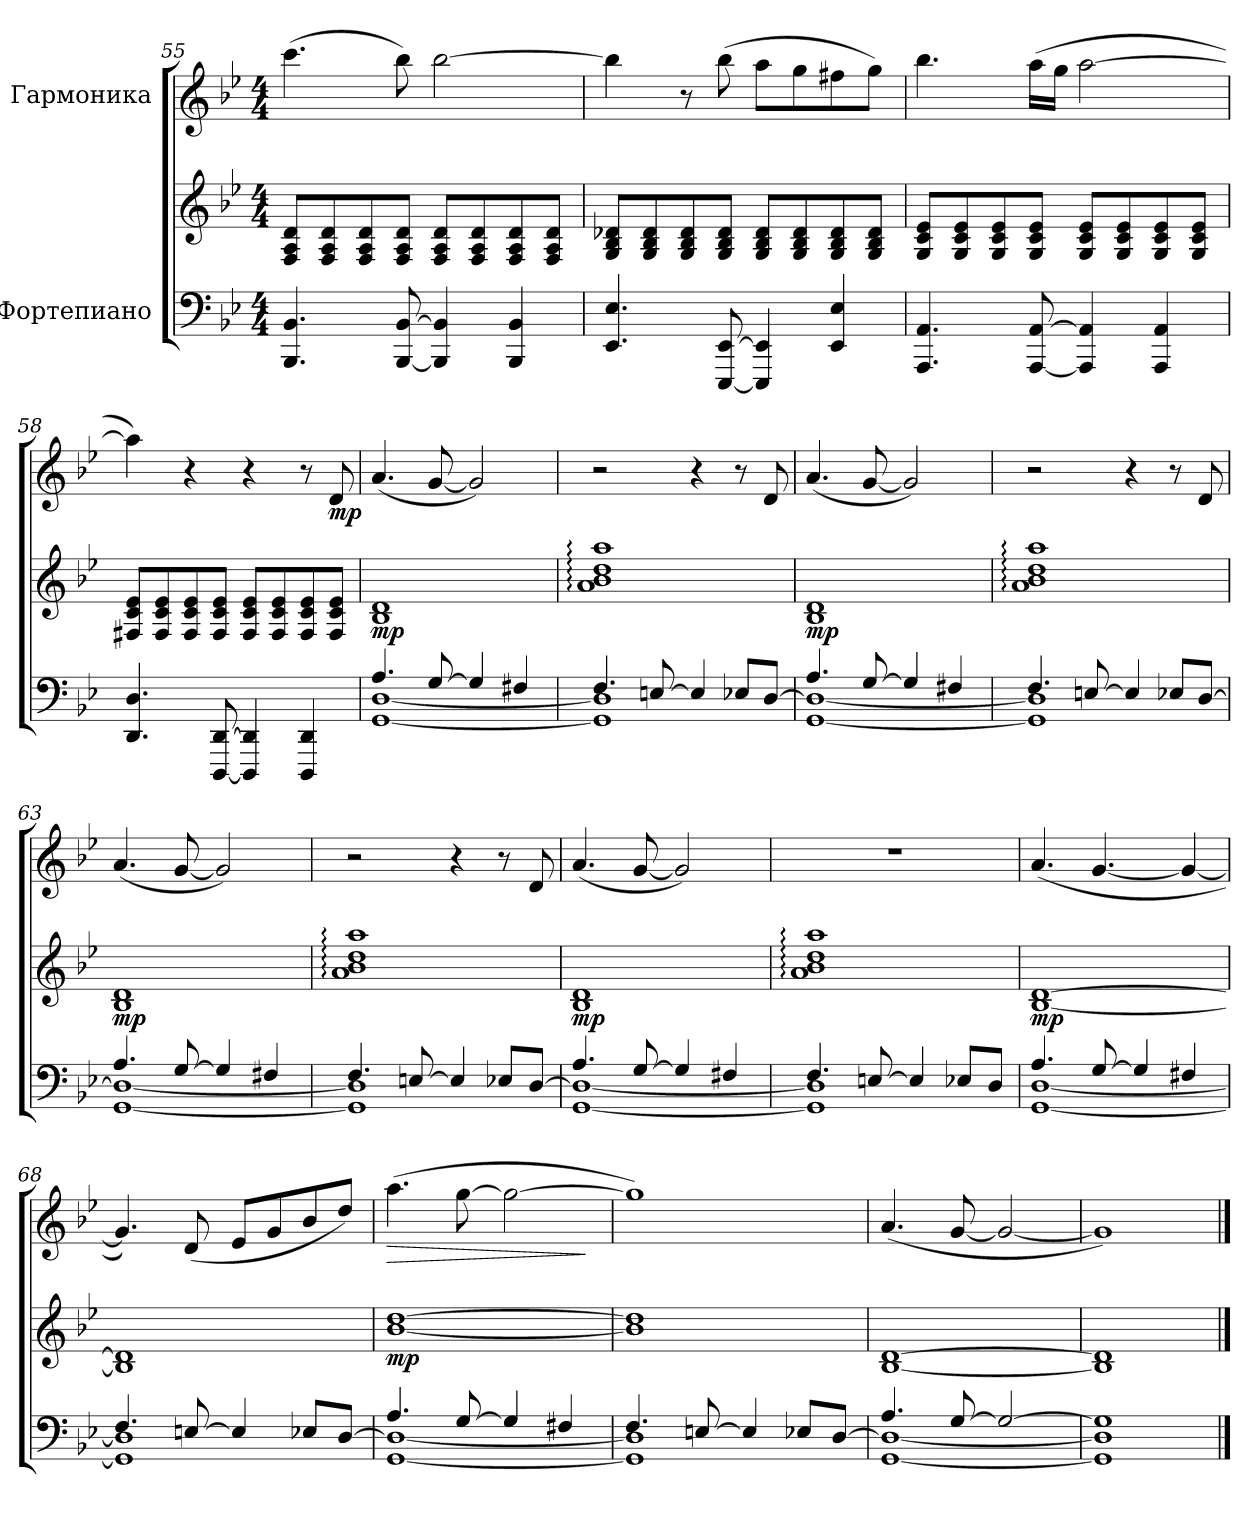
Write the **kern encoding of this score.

**kern	**kern	**dynam	**kern	**dynam
*part2	*part2	*part2	*part1	*part1
*staff3	*staff2	*staff2/3	*staff1	*staff1
*I"Фортепиано	*	*	*I"Гармоника	*
*clefF4	*clefG2	*	*clefG2	*
*k[b-e-]	*k[b-e-]	*	*k[b-e-]	*
*M4/4	*M4/4	*	*M4/4	*
=55	=55	=55	=55	=55
4.BBB-/ 4.BB-/	8F/ 8A/ 8d/L	.	(>4.ccc\	.
.	8F/ 8A/ 8d/	.	.	.
.	8F/ 8A/ 8d/	.	.	.
[8BBB-/ [8BB-/	8F/ 8A/ 8d/J	.	8bb-\)	.
4BBB-/] 4BB-/]	8F/ 8A/ 8d/L	.	[2bb-\	.
.	8F/ 8A/ 8d/	.	.	.
4BBB-/ 4BB-/	8F/ 8A/ 8d/	.	.	.
.	8F/ 8A/ 8d/J	.	.	.
!!LO:LB:g=z
=56	=56	=56	=56	=56
4.EE-/ 4.E-/	8G/ 8B-/ 8d-X/L	.	4bb-\]	.
.	8G/ 8B-/ 8d-/	.	.	.
.	8G/ 8B-/ 8d-/	.	8r	.
[8EEE-/ [8EE-/	8G/ 8B-/ 8d-/J	.	(>8bb-\	.
4EEE-/] 4EE-/]	8G/ 8B-/ 8d-/L	.	8aa\L	.
.	8G/ 8B-/ 8d-/	.	8gg\	.
4EE-/ 4E-/	8G/ 8B-/ 8d-/	.	8ff#X\	.
.	8G/ 8B-/ 8d-/J	.	8gg\J)	.
=57	=57	=57	=57	=57
4.AAA/ 4.AA/	8G/ 8c/ 8e-/L	.	4.bb-\	.
.	8G/ 8c/ 8e-/	.	.	.
.	8G/ 8c/ 8e-/	.	.	.
[8AAA/ [8AA/	8G/ 8c/ 8e-/J	.	(>16aa\LL	.
.	.	.	16gg\JJ	.
4AAA/] 4AA/]	8G/ 8c/ 8e-/L	.	[2aa\	.
.	8G/ 8c/ 8e-/	.	.	.
4AAA/ 4AA/	8G/ 8c/ 8e-/	.	.	.
.	8G/ 8c/ 8e-/J	.	.	.
=58	=58	=58	=58	=58
4.DD/ 4.D/	8F#X/ 8c/ 8e-/L	.	4aa\])	.
.	8F#/ 8c/ 8e-/	.	.	.
.	8F#/ 8c/ 8e-/	.	4r	.
[8DDD/ [8DD/	8F#/ 8c/ 8e-/J	.	.	.
4DDD/] 4DD/]	8F#/ 8c/ 8e-/L	.	4r	.
.	8F#/ 8c/ 8e-/	.	.	.
4DDD/ 4DD/	8F#/ 8c/ 8e-/	.	8r	.
!	!	!	!	!LO:DY:b
.	8F#/ 8c/ 8e-/J	.	8d/	mp
=59	=59	=59	=59	=59
*^	*	*	*	*
!	!	!	!LO:DY:b	!	!
4.A/	[1GG [1D	1B- 1d	mp	(<4.a/	.
[8G/	.	.	.	[8g/	.
4G/]	.	.	.	2g/])	.
4F#X/	.	.	.	.	.
!!LO:LB:g=z
=60	=60	=60	=60	=60	=60
4.F/	1GG] 1D]	1a: 1b-: 1dd: 1aa:	.	2r	.
[8En/	.	.	.	.	.
4E/]	.	.	.	4r	.
8E-X/L	.	.	.	8r	.
[8D/J	.	.	.	8d/	.
=61	=61	=61	=61	=61	=61
!	!	!	!LO:DY:b	!	!
4.A/	[1GG 1D_	1B- 1d	mp	(<4.a/	.
[8G/	.	.	.	[8g/	.
4G/]	.	.	.	2g/])	.
4F#X/	.	.	.	.	.
=62	=62	=62	=62	=62	=62
4.F/	1GG] 1D]	1a: 1b-: 1dd: 1aa:	.	2r	.
[8En/	.	.	.	.	.
4E/]	.	.	.	4r	.
8E-X/L	.	.	.	8r	.
[8D/J	.	.	.	8d/	.
=63	=63	=63	=63	=63	=63
!	!	!	!LO:DY:b	!	!
4.A/	[1GG 1D_	1B- 1d	mp	(<4.a/	.
[8G/	.	.	.	[8g/	.
4G/]	.	.	.	2g/])	.
4F#X/	.	.	.	.	.
=64	=64	=64	=64	=64	=64
4.F/	1GG] 1D]	1a: 1b-: 1dd: 1aa:	.	2r	.
[8En/	.	.	.	.	.
4E/]	.	.	.	4r	.
8E-X/L	.	.	.	8r	.
[8D/J	.	.	.	8d/	.
=65	=65	=65	=65	=65	=65
!	!	!	!LO:DY:b	!	!
4.A/	[1GG 1D_	1B- 1d	mp	(<4.a/	.
[8G/	.	.	.	[8g/	.
4G/]	.	.	.	2g/])	.
4F#X/	.	.	.	.	.
!!LO:LB:g=z
=66	=66	=66	=66	=66	=66
4.F/	1GG] 1D]	1a: 1b-: 1dd: 1aa:	.	1r	.
[8En/	.	.	.	.	.
4E/]	.	.	.	.	.
8E-X/L	.	.	.	.	.
8D/J	.	.	.	.	.
=67	=67	=67	=67	=67	=67
!	!	!	!LO:DY:b	!	!
4.A/	[1GG [1D	[1B- [1d	mp	(<4.a/	.
[8G/	.	.	.	[4.g/	.
4G/]	.	.	.	.	.
4F#X/	.	.	.	4g/_	.
=68	=68	=68	=68	=68	=68
4.F/	1GG] 1D]	1B-] 1d]	.	4.g/])	.
[8En/	.	.	.	(<8d/	.
4E/]	.	.	.	8e-/L	.
.	.	.	.	8g/	.
8E-X/L	.	.	.	8b-/	.
[8D/J	.	.	.	8dd/J)	.
=69	=69	=69	=69	=69	=69
!	!	!	!LO:DY:b	!	!LO:HP:b
4.A/	[1GG 1D_	[1b- [1dd	mp	(>4.aa\	>
[8G/	.	.	.	[8gg\	.
4G/]	.	.	.	2gg\_	.
4F#X/	.	.	.	.	.
*v	*v	*	*	*	*
.	.	.	.	]
=70	=70	=70	=70	=70
*^	*	*	*	*
4.F/	1GG] 1D]	1b-] 1dd]	.	1gg])	.
[8En/	.	.	.	.	.
4E/]	.	.	.	.	.
8E-X/L	.	.	.	.	.
[8D/J	.	.	.	.	.
=71	=71	=71	=71	=71	=71
4.A/	[1GG 1D_	[1B- [1d	.	(<4.a/	.
[8G/	.	.	.	[8g/	.
2G/_	.	.	.	2g/_	.
=72	=72	=72	=72	=72	=72
1ryy	1GG] 1D] 1G]	1B-] 1d]	.	1g])	.
*v	*v	*	*	*	*
==	==	==	==	==
*-	*-	*-	*-	*-
